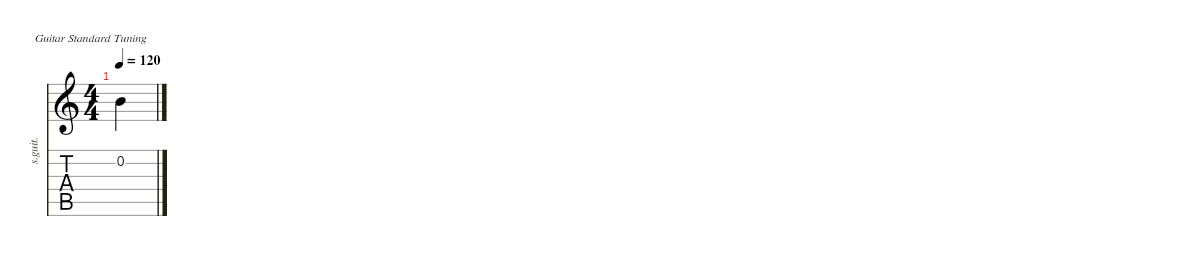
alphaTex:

\defaultSystemsLayout 4
\hideDynamics
\bracketExtendMode nobrackets
\otherSystemsTrackNameOrientation horizontal
\track ("Track 1" "s.guit.") {instrument acousticguitarsteel}
\staff {score tabs}
\tuning (E4 B3 G3 D3 A2 E2)
\ts (4 4)
\tempo 120
\clef g2
\ks c
0.2.4{dy mf beam Down}
